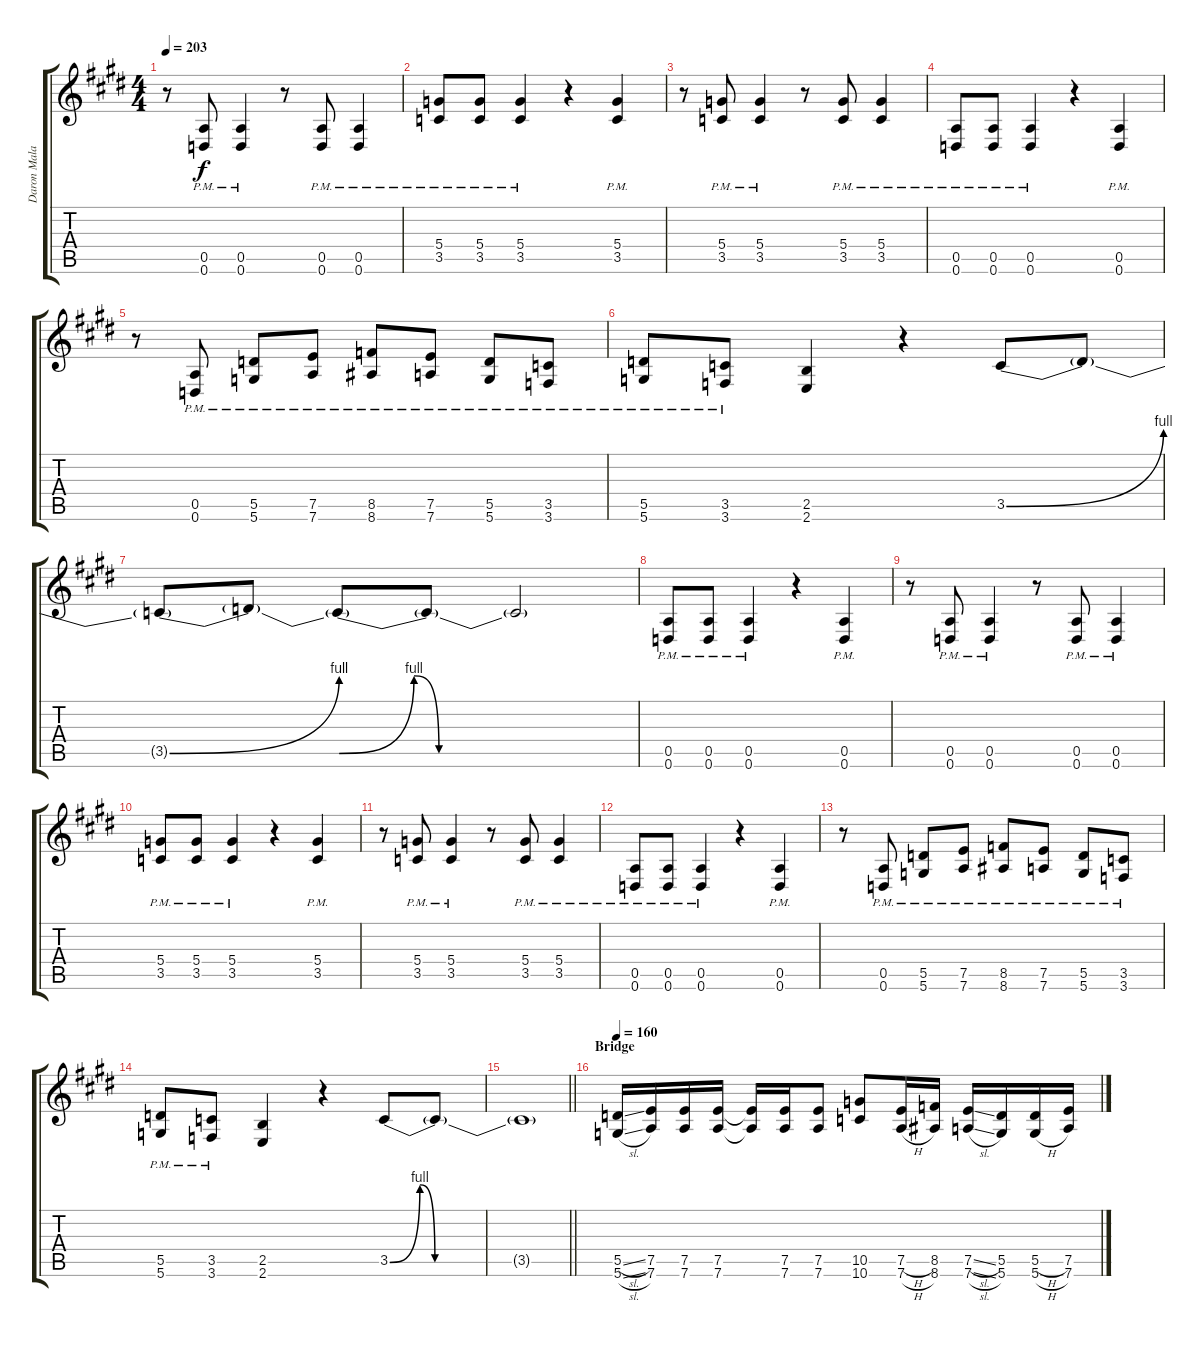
\track ("Daron Malakian [Guitar 3]" "Daron Mala") {instrument distortionguitar}
\staff {score tabs}
\tuning (E4 B3 G3 D3 A2 D2) {hide}
\ts (4 4)
\tempo 203
\clef g2
\ks c#minor
r.8{dy f} (0.5{pm} 0.6{pm}).8 (0.5{pm} 0.6{pm}).4 r.8 (0.5{pm} 0.6{pm}).8 (0.5{pm} 0.6{pm}).4 |
(5.4{pm} 3.5{pm}).8 (5.4{pm} 3.5{pm}).8 (5.4{pm} 3.5{pm}).4 r.4 (5.4{pm} 3.5{pm}).4 |
r.8 (5.4{pm} 3.5{pm}).8 (5.4{pm} 3.5{pm}).4 r.8 (5.4{pm} 3.5{pm}).8 (5.4{pm} 3.5{pm}).4 |
(0.5{pm} 0.6{pm}).8 (0.5{pm} 0.6{pm}).8 (0.5{pm} 0.6{pm}).4 r.4 (0.5{pm} 0.6{pm}).4 |
r.8 (0.5{pm} 0.6{pm}).8 (5.5{pm} 5.6{pm}).8 (7.5{pm} 7.6{pm}).8 (8.5{pm} 8.6{pm}).8 (7.5{pm} 7.6{pm}).8 (5.5{pm} 5.6{pm}).8 (3.5{pm} 3.6{pm}).8 |
(5.5{pm} 5.6{pm}).8 (3.5{pm} 3.6{pm}).8 (2.5 2.6).4 r.4 3.5{be (bend 0 0 60 4)}.8 3.5{t}.8 |
3.5{be (bend 0 0 60 4) t}.8 3.5{t}.8 3.5{be (custom 0 0 15 4 20 0 60 0) t}.8 3.5{t}.8 3.5{t}.2 |
(0.5{pm} 0.6{pm}).8 (0.5{pm} 0.6{pm}).8 (0.5{pm} 0.6{pm}).4 r.4 (0.5{pm} 0.6{pm}).4 |
r.8 (0.5{pm} 0.6{pm}).8 (0.5{pm} 0.6{pm}).4 r.8 (0.5{pm} 0.6{pm}).8 (0.5{pm} 0.6{pm}).4 |
(5.4{pm} 3.5{pm}).8 (5.4{pm} 3.5{pm}).8 (5.4{pm} 3.5{pm}).4 r.4 (5.4{pm} 3.5{pm}).4 |
r.8 (5.4{pm} 3.5{pm}).8 (5.4{pm} 3.5{pm}).4 r.8 (5.4{pm} 3.5{pm}).8 (5.4{pm} 3.5{pm}).4 |
(0.5{pm} 0.6{pm}).8 (0.5{pm} 0.6{pm}).8 (0.5{pm} 0.6{pm}).4 r.4 (0.5{pm} 0.6{pm}).4 |
r.8 (0.5{pm} 0.6{pm}).8 (5.5{pm} 5.6{pm}).8 (7.5{pm} 7.6{pm}).8 (8.5{pm} 8.6{pm}).8 (7.5{pm} 7.6{pm}).8 (5.5{pm} 5.6{pm}).8 (3.5{pm} 3.6{pm}).8 |
(5.5{pm} 5.6{pm}).8 (3.5{pm} 3.6{pm}).8 (2.5 2.6).4 r.4 3.5{be (custom 0 0 10 4 15 0 60 0)}.8 3.5{t}.8 |
\barLineRight lightlight
3.5{t}.1 |
\section ("" "Bridge")
\tempo 160
(5.5{sl} 5.6{sl}).16 (7.5 7.6).16 (7.5 7.6).16 (7.5 7.6).16 (7.5{t} 7.6{t}).16 (7.5 7.6).16 (7.5 7.6).8 (10.5 10.6).8 (7.5{h} 7.6{h}).16 (8.5 8.6).16 (7.5{sl} 7.6{sl}).16 (5.5 5.6).16 (5.5{h} 5.6{h}).16 (7.5 7.6).16
